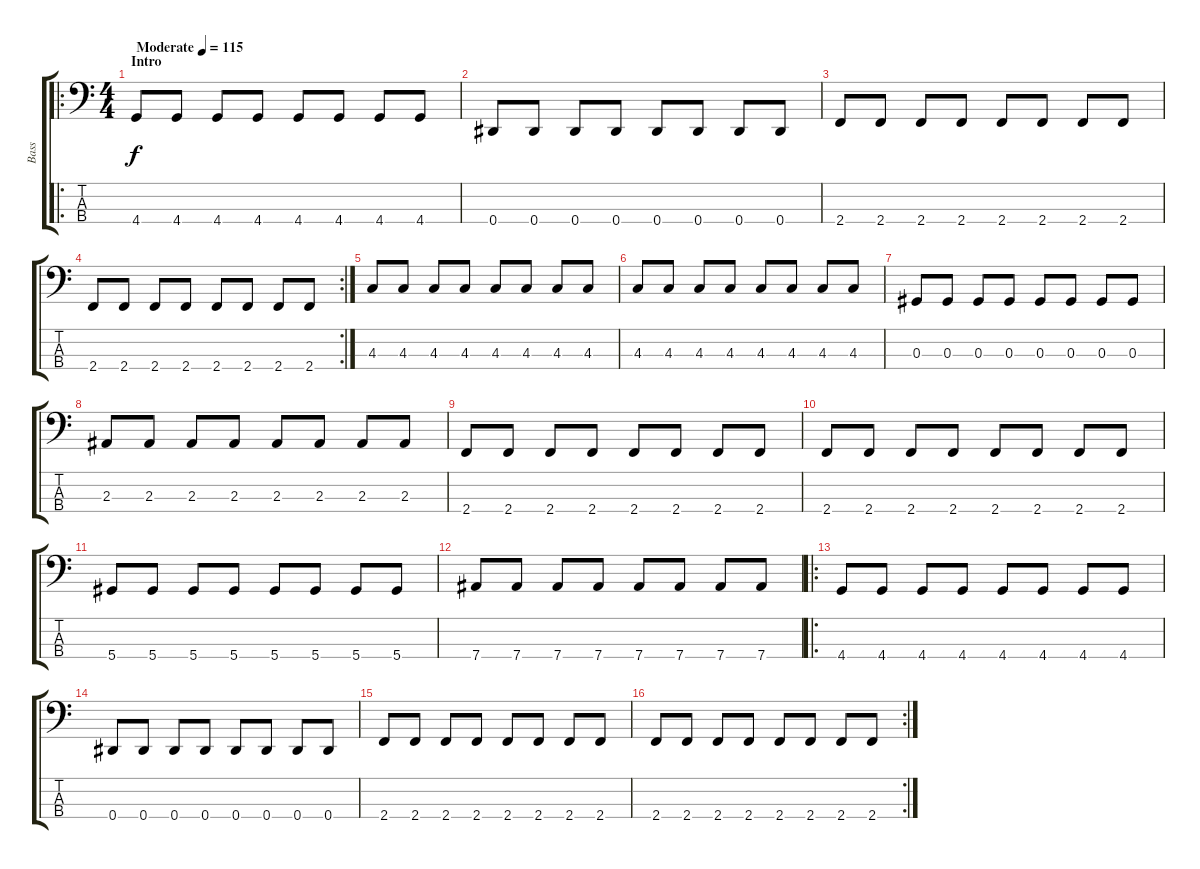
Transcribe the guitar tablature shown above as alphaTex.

\track ("Bass" "Bass") {instrument electricbassfinger}
\staff {score tabs}
\tuning (Gb2 Db2 Ab1 Eb1) {hide}
\ro
\ts (4 4)
\section ("" "Intro")
\tempo (115 "Moderate")
\clef f4
\ks c
4.4.8{dy f instrument electricbassfinger} 4.4.8 4.4.8 4.4.8 4.4.8 4.4.8 4.4.8 4.4.8 |
0.4.8 0.4.8 0.4.8 0.4.8 0.4.8 0.4.8 0.4.8 0.4.8 |
2.4.8 2.4.8 2.4.8 2.4.8 2.4.8 2.4.8 2.4.8 2.4.8 |
\rc 2
2.4.8 2.4.8 2.4.8 2.4.8 2.4.8 2.4.8 2.4.8 2.4.8 |
4.3.8 4.3.8 4.3.8 4.3.8 4.3.8 4.3.8 4.3.8 4.3.8 |
4.3.8 4.3.8 4.3.8 4.3.8 4.3.8 4.3.8 4.3.8 4.3.8 |
0.3.8 0.3.8 0.3.8 0.3.8 0.3.8 0.3.8 0.3.8 0.3.8 |
2.3.8 2.3.8 2.3.8 2.3.8 2.3.8 2.3.8 2.3.8 2.3.8 |
2.4.8 2.4.8 2.4.8 2.4.8 2.4.8 2.4.8 2.4.8 2.4.8 |
2.4.8 2.4.8 2.4.8 2.4.8 2.4.8 2.4.8 2.4.8 2.4.8 |
5.4.8 5.4.8 5.4.8 5.4.8 5.4.8 5.4.8 5.4.8 5.4.8 |
7.4.8 7.4.8 7.4.8 7.4.8 7.4.8 7.4.8 7.4.8 7.4.8 |
\ro
4.4.8 4.4.8 4.4.8 4.4.8 4.4.8 4.4.8 4.4.8 4.4.8 |
0.4.8 0.4.8 0.4.8 0.4.8 0.4.8 0.4.8 0.4.8 0.4.8 |
2.4.8 2.4.8 2.4.8 2.4.8 2.4.8 2.4.8 2.4.8 2.4.8 |
\rc 2
2.4.8 2.4.8 2.4.8 2.4.8 2.4.8 2.4.8 2.4.8 2.4.8
